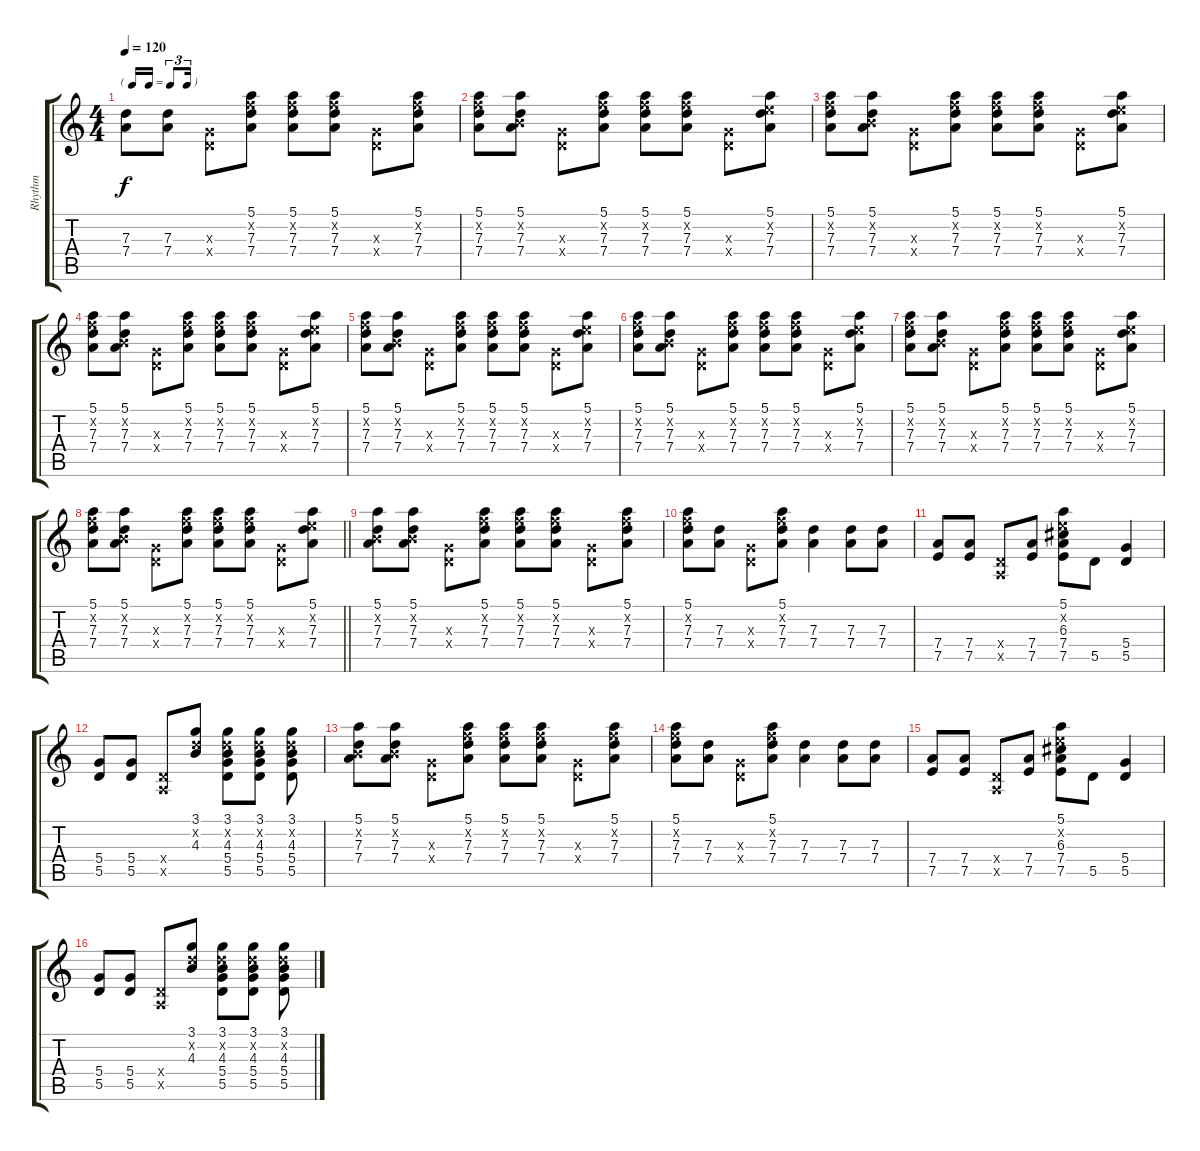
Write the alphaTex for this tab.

\track ("Rhythm" "Rhythm") {instrument overdrivenguitar}
\staff {score tabs}
\tuning (E4 B3 G3 D3 A2 E2) {hide}
\ts (4 4)
\tf triplet16th
\tempo 120
\clef g2
\ks c
(7.3 7.4).8{dy f} (7.3 7.4).8 (0.3{x} 0.4{x}).8 (5.1 6.2{x} 7.3 7.4).8 (5.1 6.2{x} 7.3 7.4).8 (5.1 6.2{x} 7.3 7.4).8 (0.3{x} 0.4{x}).8 (5.1 6.2{x} 7.3 7.4).8 |
(5.1 6.2{x} 7.3 7.4).8 (5.1 0.2{x} 7.3 7.4).8 (0.3{x} 0.4{x}).8 (5.1 6.2{x} 7.3 7.4).8 (5.1 6.2{x} 7.3 7.4).8 (5.1 6.2{x} 7.3 7.4).8 (0.3{x} 0.4{x}).8 (5.1 5.2{x} 7.3 7.4).8 |
(5.1 6.2{x} 7.3 7.4).8 (5.1 0.2{x} 7.3 7.4).8 (0.3{x} 0.4{x}).8 (5.1 6.2{x} 7.3 7.4).8 (5.1 6.2{x} 7.3 7.4).8 (5.1 6.2{x} 7.3 7.4).8 (0.3{x} 0.4{x}).8 (5.1 5.2{x} 7.3 7.4).8 |
(5.1 6.2{x} 7.3 7.4).8 (5.1 0.2{x} 7.3 7.4).8 (0.3{x} 0.4{x}).8 (5.1 6.2{x} 7.3 7.4).8 (5.1 6.2{x} 7.3 7.4).8 (5.1 6.2{x} 7.3 7.4).8 (0.3{x} 0.4{x}).8 (5.1 5.2{x} 7.3 7.4).8 |
(5.1 6.2{x} 7.3 7.4).8 (5.1 0.2{x} 7.3 7.4).8 (0.3{x} 0.4{x}).8 (5.1 6.2{x} 7.3 7.4).8 (5.1 6.2{x} 7.3 7.4).8 (5.1 6.2{x} 7.3 7.4).8 (0.3{x} 0.4{x}).8 (5.1 5.2{x} 7.3 7.4).8 |
(5.1 6.2{x} 7.3 7.4).8 (5.1 0.2{x} 7.3 7.4).8 (0.3{x} 0.4{x}).8 (5.1 6.2{x} 7.3 7.4).8 (5.1 6.2{x} 7.3 7.4).8 (5.1 6.2{x} 7.3 7.4).8 (0.3{x} 0.4{x}).8 (5.1 5.2{x} 7.3 7.4).8 |
(5.1 6.2{x} 7.3 7.4).8 (5.1 0.2{x} 7.3 7.4).8 (0.3{x} 0.4{x}).8 (5.1 6.2{x} 7.3 7.4).8 (5.1 6.2{x} 7.3 7.4).8 (5.1 6.2{x} 7.3 7.4).8 (0.3{x} 0.4{x}).8 (5.1 5.2{x} 7.3 7.4).8 |
\barLineRight lightlight
(5.1 6.2{x} 7.3 7.4).8 (5.1 0.2{x} 7.3 7.4).8 (0.3{x} 0.4{x}).8 (5.1 6.2{x} 7.3 7.4).8 (5.1 6.2{x} 7.3 7.4).8 (5.1 6.2{x} 7.3 7.4).8 (0.3{x} 0.4{x}).8 (5.1 5.2{x} 7.3 7.4).8 |
(5.1 0.2{x} 7.3 7.4).8 (5.1 0.2{x} 7.3 7.4).8 (0.3{x} 0.4{x}).8 (5.1 6.2{x} 7.3 7.4).8 (5.1 6.2{x} 7.3 7.4).8 (5.1 6.2{x} 7.3 7.4).8 (0.3{x} 0.4{x}).8 (5.1 6.2{x} 7.3 7.4).8 |
(5.1 6.2{x} 7.3 7.4).8 (7.3 7.4).8 (0.3{x} 0.4{x}).8 (5.1 6.2{x} 7.3 7.4).8 (7.3 7.4).4 (7.3 7.4).8 (7.3 7.4).8 |
(7.4 7.5).8 (7.4 7.5).8 (0.4{x} 0.5{x}).8 (7.4 7.5).8 (5.1 5.2{x} 6.3 7.4 7.5).8 5.5.8 (5.4 5.5).4 |
(5.4 5.5).8 (5.4 5.5).8 (0.4{x} 0.5{x}).8 (3.1 3.2{x} 4.3).8 (3.1 3.2{x} 4.3 5.4 5.5).8 (3.1 3.2{x} 4.3 5.4 5.5).8 (3.1 3.2{x} 4.3 5.4 5.5).8 |
(5.1 0.2{x} 7.3 7.4).8 (5.1 0.2{x} 7.3 7.4).8 (0.3{x} 0.4{x}).8 (5.1 6.2{x} 7.3 7.4).8 (5.1 6.2{x} 7.3 7.4).8 (5.1 6.2{x} 7.3 7.4).8 (0.3{x} 0.4{x}).8 (5.1 6.2{x} 7.3 7.4).8 |
(5.1 6.2{x} 7.3 7.4).8 (7.3 7.4).8 (0.3{x} 0.4{x}).8 (5.1 6.2{x} 7.3 7.4).8 (7.3 7.4).4 (7.3 7.4).8 (7.3 7.4).8 |
(7.4 7.5).8 (7.4 7.5).8 (0.4{x} 0.5{x}).8 (7.4 7.5).8 (5.1 5.2{x} 6.3 7.4 7.5).8 5.5.8 (5.4 5.5).4 |
(5.4 5.5).8 (5.4 5.5).8 (0.4{x} 0.5{x}).8 (3.1 3.2{x} 4.3).8 (3.1 3.2{x} 4.3 5.4 5.5).8 (3.1 3.2{x} 4.3 5.4 5.5).8 (3.1 3.2{x} 4.3 5.4 5.5).8
